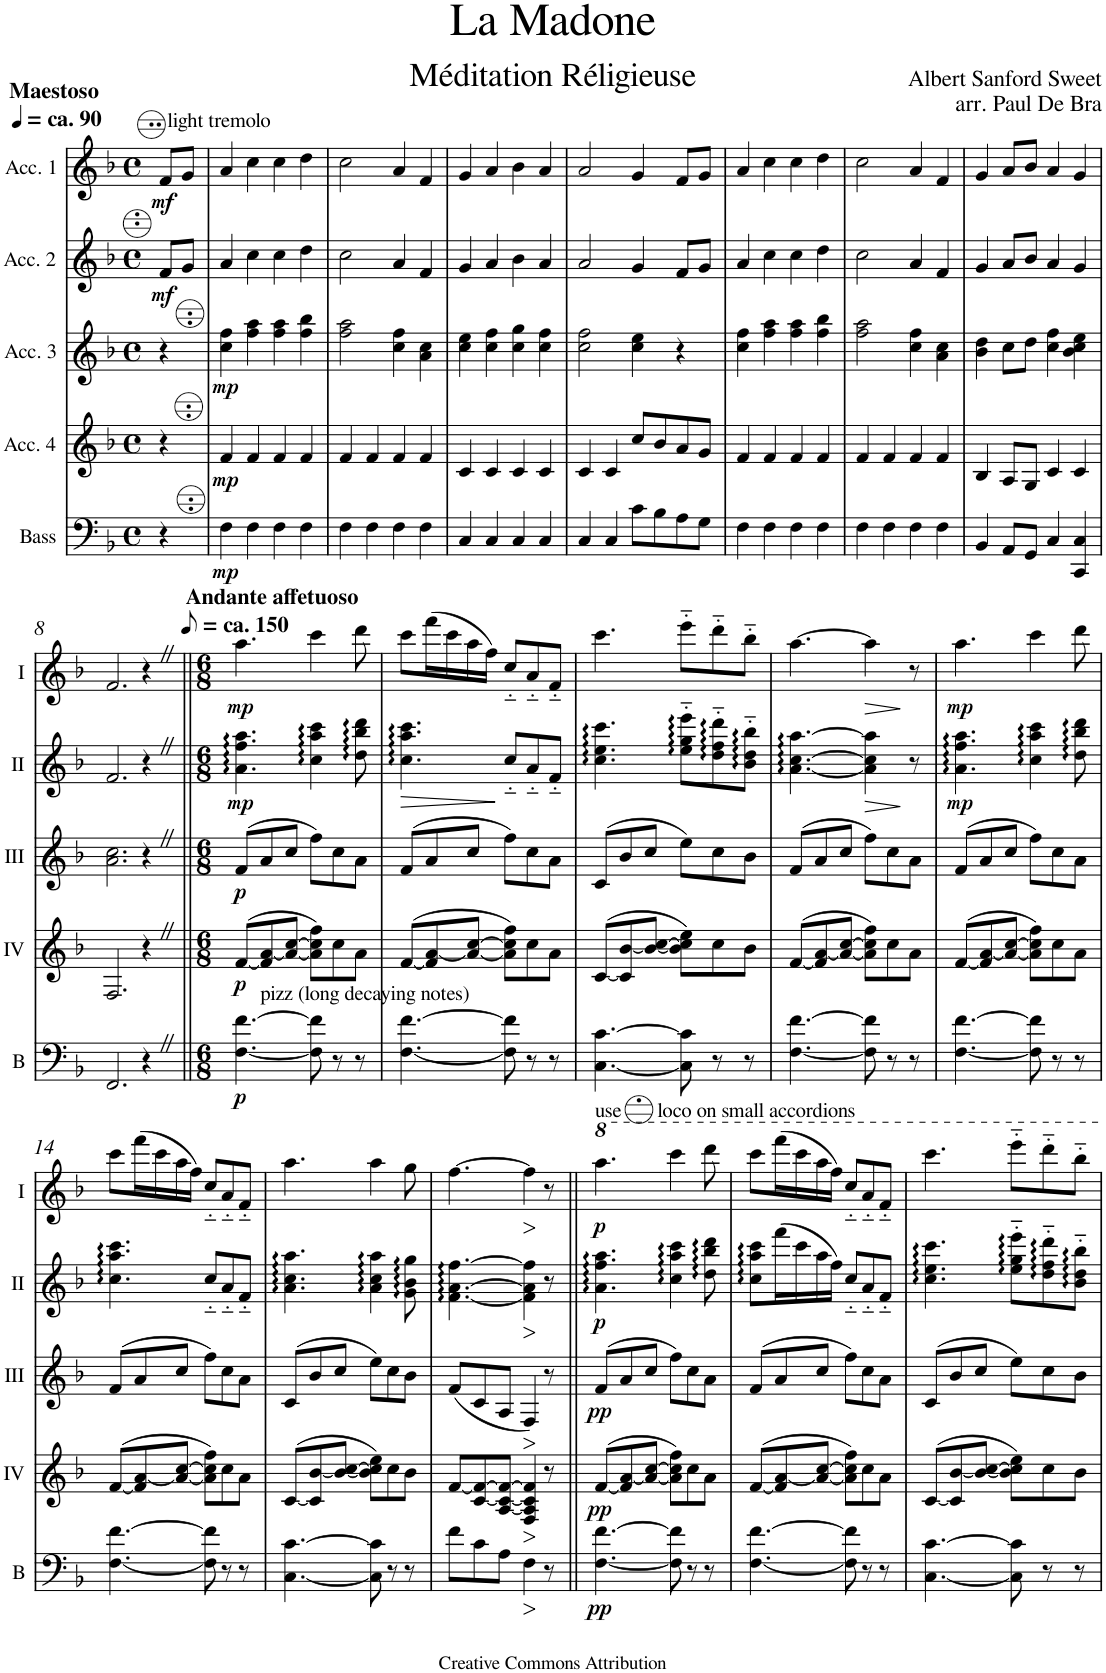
**kern	**dynam	**kern	**dynam	**kern	**dynam	**kern	**dynam	**kern	**dynam
*part5	*part5	*part4	*part4	*part3	*part3	*part2	*part2	*part1	*part1
*staff5	*staff5	*staff4	*staff4	*staff3	*staff3	*staff2	*staff2	*staff1	*staff1
*I"Bass	*	*I"Acc. 4	*	*I"Acc. 3	*	*I"Acc. 2	*	*I"Acc. 1	*
*I'B	*	*	*	*	*	*	*	*	*
*clefF4	*	*clefG2	*	*clefG2	*	*clefG2	*	*clefG2	*
*Trd7c12	*	*Trd7c12	*	*Trd7c12	*	*	*	*	*
*k[b-]	*	*k[b-]	*	*k[b-]	*	*k[b-]	*	*k[b-]	*
*M4/4	*	*M4/4	*	*M4/4	*	*M4/4	*	*M4/4	*
*met(c)	*	*met(c)	*	*met(c)	*	*met(c)	*	*met(c)	*
=	=	=	=	=	=	=	=	=	=
!	!	!	!	!	!	!	!	!LO:TX:a:B:t=ca. 90	!
!	!	!	!	!	!	!	!	!LO:TX:a:B:t=Maestoso	!
!	!	!	!	!	!	!	!	!LO:TX:a:t=light tremolo	!
!	!	!	!	!	!	!	!LO:DY:b	!	!LO:DY:b
4r	.	4r	.	4r	.	8f/L	mf	8f/L	mf
.	.	.	.	.	.	8g/J	.	8g/J	.
=1	=1	=1	=1	=1	=1	=1	=1	=1	=1
!	!LO:DY:b	!	!LO:DY:b	!	!LO:DY:b	!	!	!	!
4F\	mp	4f/	mp	4cc\ 4ff\	mp	4a/	.	4a/	.
4F\	.	4f/	.	4ff\ 4aa\	.	4cc\	.	4cc\	.
4F\	.	4f/	.	4ff\ 4aa\	.	4cc\	.	4cc\	.
4F\	.	4f/	.	4ff\ 4bb-\	.	4dd\	.	4dd\	.
=2	=2	=2	=2	=2	=2	=2	=2	=2	=2
4F\	.	4f/	.	2ff\ 2aa\	.	2cc\	.	2cc\	.
4F\	.	4f/	.	.	.	.	.	.	.
4F\	.	4f/	.	4cc\ 4ff\	.	4a/	.	4a/	.
4F\	.	4f/	.	4a\ 4cc\	.	4f/	.	4f/	.
=3	=3	=3	=3	=3	=3	=3	=3	=3	=3
4C/	.	4c/	.	4cc\ 4ee\	.	4g/	.	4g/	.
4C/	.	4c/	.	4cc\ 4ff\	.	4a/	.	4a/	.
4C/	.	4c/	.	4cc\ 4gg\	.	4b-\	.	4b-\	.
4C/	.	4c/	.	4cc\ 4ff\	.	4a/	.	4a/	.
=4	=4	=4	=4	=4	=4	=4	=4	=4	=4
4C/	.	4c/	.	2cc\ 2ff\	.	2a/	.	2a/	.
4C/	.	4c/	.	.	.	.	.	.	.
8c\L	.	8cc/L	.	4cc\ 4ee\	.	4g/	.	4g/	.
8B-\	.	8b-/	.	.	.	.	.	.	.
8A\	.	8a/	.	4r	.	8f/L	.	8f/L	.
8G\J	.	8g/J	.	.	.	8g/J	.	8g/J	.
=5	=5	=5	=5	=5	=5	=5	=5	=5	=5
4F\	.	4f/	.	4cc\ 4ff\	.	4a/	.	4a/	.
4F\	.	4f/	.	4ff\ 4aa\	.	4cc\	.	4cc\	.
4F\	.	4f/	.	4ff\ 4aa\	.	4cc\	.	4cc\	.
4F\	.	4f/	.	4ff\ 4bb-\	.	4dd\	.	4dd\	.
=6	=6	=6	=6	=6	=6	=6	=6	=6	=6
4F\	.	4f/	.	2ff\ 2aa\	.	2cc\	.	2cc\	.
4F\	.	4f/	.	.	.	.	.	.	.
4F\	.	4f/	.	4cc\ 4ff\	.	4a/	.	4a/	.
4F\	.	4f/	.	4a\ 4cc\	.	4f/	.	4f/	.
=7	=7	=7	=7	=7	=7	=7	=7	=7	=7
4BB-/	.	4B-/	.	4b-\ 4dd\	.	4g/	.	4g/	.
8AA/L	.	8A/L	.	8cc\L	.	8a/L	.	8a/L	.
8GG/J	.	8G/J	.	8dd\J	.	8b-/J	.	8b-/J	.
4C/	.	4c/	.	4cc\ 4ff\	.	4a/	.	4a/	.
4CC/ 4C/	.	4c/	.	4b-\ 4cc\ 4ee\	.	4g/	.	4g/	.
!!LO:LB:g=z
=8	=8	=8	=8	=8	=8	=8	=8	=8	=8
2.FF/	.	2.F/	.	2.a\ 2.cc\	.	2.f/	.	2.f/	.
4r	.	4r	.	4r	.	4r	.	4r	.
=9||	=9||	=9||	=9||	=9||	=9||	=9||	=9||	=9||	=9||
*M6/8	*	*M6/8	*	*M6/8	*	*M6/8	*	*M6/8	*
!	!	!	!	!	!	!	!	!LO:TX:a:B:t=ca. 150	!
!	!	!	!	!	!	!	!	!LO:TX:a:B:t=Andante affetuoso	!
!	!LO:DY:b	!	!LO:DY:b	!	!LO:DY:b	!	!LO:DY:b	!	!LO:DY:b
*^	*	*	*	*	*	*	*	*	*
[4.F\ [4.f\	8ryy	p	([8f/L	p	(8f/L	p	4.a\ 4.ff\ 4.aa\	mp	4.aa\	mp
!	!LO:TX:a:t=pizz (long decaying notes)	!	!	!	!	!	!	!	!	!
.	2ryy	.	8f/] [<8a/	.	8a/	.	.	.	.	.
.	.	.	8a/_ [8cc/J	.	8cc/J	.	.	.	.	.
8F\] 8f\]	.	.	8a\] 8cc\] 8ff\L)	.	8ff\L)	.	4cc\ 4aa\ 4ccc\	.	4ccc\	.
8r	.	.	8cc\	.	8cc\	.	.	.	.	.
8r	8ryy	.	8a\J	.	8a\J	.	8dd\ 8bb-\ 8ddd\	.	8ddd\	.
=10	=10	=10	=10	=10	=10	=10	=10	=10	=10	=10
!	!	!	!	!	!	!	!	!LO:HP:b	!	!
*v	*v	*	*	*	*	*	*	*	*	*
[4.F\ [4.f\	.	([8f/L	.	(8f/L	.	4.cc\ 4.aa\ 4.ccc\	>	8ccc\L	.
.	.	8f/] [<8a/	.	8a/	.	.	.	(16fff\L	.
.	.	.	.	.	.	.	.	16ccc\	.
.	.	8a/_ [8cc/J	.	8cc/J	.	.	.	16aa\	.
.	.	.	.	.	.	.	.	16ff\JJ)	.
8F\] 8f\]	.	8a\] 8cc\] 8ff\L)	.	8ff\L)	.	8cc/L	]	8cc/L	.
8r	.	8cc\	.	8cc\	.	8a/	.	8a/	.
8r	.	8a\J	.	8a\J	.	8f/J	.	8f/J	.
=11	=11	=11	=11	=11	=11	=11	=11	=11	=11
[4.C\ [4.c\	.	([8c/L	.	(8c/L	.	4.cc\ 4.ee\ 4.ccc\	.	4.ccc\	.
.	.	8c/] [<8b-/	.	8b-/	.	.	.	.	.
.	.	8b-/_ [8cc/J	.	8cc/J	.	.	.	.	.
8C\] 8c\]	.	8b-\] 8cc\] 8ee\L)	.	8ee\L)	.	8ee\ 8gg\ 8eee\L	.	8eee\L	.
8r	.	8cc\	.	8cc\	.	8dd\ 8ff\ 8ddd\	.	8ddd\	.
8r	.	8b-\J	.	8b-\J	.	8b-\ 8dd\ 8bb-\J	.	8bb-\J	.
=12	=12	=12	=12	=12	=12	=12	=12	=12	=12
[4.F\ [4.f\	.	([8f/L	.	(8f/L	.	[4.a\ [4.cc\ [4.aa\	.	[4.aa\	.
.	.	8f/] [<8a/	.	8a/	.	.	.	.	.
.	.	8a/_ [8cc/J	.	8cc/J	.	.	.	.	.
!	!	!	!	!	!	!	!LO:HP:b	!	!LO:HP:b
8F\] 8f\]	.	8a\] 8cc\] 8ff\L)	.	8ff\L)	.	4a\] 4cc\] 4aa\]	>	4aa\]	>
8r	.	8cc\	.	8cc\	.	.	.	.	.
8r	.	8a\J	.	8a\J	.	8r	]	8r	]
=13	=13	=13	=13	=13	=13	=13	=13	=13	=13
!	!	!	!	!	!	!	!LO:DY:b	!	!LO:DY:b
[4.F\ [4.f\	.	([8f/L	.	(8f/L	.	4.a\ 4.ff\ 4.aa\	mp	4.aa\	mp
.	.	8f/] [<8a/	.	8a/	.	.	.	.	.
.	.	8a/_ [8cc/J	.	8cc/J	.	.	.	.	.
8F\] 8f\]	.	8a\] 8cc\] 8ff\L)	.	8ff\L)	.	4cc\ 4aa\ 4ccc\	.	4ccc\	.
8r	.	8cc\	.	8cc\	.	.	.	.	.
8r	.	8a\J	.	8a\J	.	8dd\ 8bb-\ 8ddd\	.	8ddd\	.
!!LO:LB:g=z
=14	=14	=14	=14	=14	=14	=14	=14	=14	=14
[4.F\ [4.f\	.	([8f/L	.	(8f/L	.	4.cc\ 4.aa\ 4.ccc\	.	8ccc\L	.
.	.	8f/] [<8a/	.	8a/	.	.	.	(16fff\L	.
.	.	.	.	.	.	.	.	16ccc\	.
.	.	8a/_ [8cc/J	.	8cc/J	.	.	.	16aa\	.
.	.	.	.	.	.	.	.	16ff\JJ)	.
8F\] 8f\]	.	8a\] 8cc\] 8ff\L)	.	8ff\L)	.	8cc/L	.	8cc/L	.
8r	.	8cc\	.	8cc\	.	8a/	.	8a/	.
8r	.	8a\J	.	8a\J	.	8f/J	.	8f/J	.
=15	=15	=15	=15	=15	=15	=15	=15	=15	=15
[4.C\ [4.c\	.	([8c/L	.	(8c/L	.	4.a\ 4.cc\ 4.aa\	.	4.aa\	.
.	.	8c/] [<8b-/	.	8b-/	.	.	.	.	.
.	.	8b-/_ [8cc/J	.	8cc/J	.	.	.	.	.
8C\] 8c\]	.	8b-\] 8cc\] 8ee\L)	.	8ee\L)	.	4a\ 4cc\ 4aa\	.	4aa\	.
8r	.	8cc\	.	8cc\	.	.	.	.	.
8r	.	8b-\J	.	8b-\J	.	8g\ 8b-\ 8gg\	.	8gg\	.
=16	=16	=16	=16	=16	=16	=16	=16	=16	=16
8f\L	.	[8f/L	.	(8f/L	.	[4.f\ [4.a\ [4.ff\	.	[4.ff\	.
8c\	.	[8c/ 8f/_	.	8c/	.	.	.	.	.
8A\J	.	[8A/ 8c/_ 8f/_J	.	8A/J	.	.	.	.	.
!	!LO:HP:b	!	!LO:HP:b	!	!LO:HP:b	!	!LO:HP:b	!	!LO:HP:b
4F\	>	4F/ 4A/] 4c/] 4f/]	>	4F/)	>	4f\] 4a\] 4ff\]	>	4ff\]	>
8r	]	8r	]	8r	]	8r	]	8r	]
=17||	=17||	=17||	=17||	=17||	=17||	=17||	=17||	=17||	=17||
!	!	!	!	!	!	!	!	!LO:TX:a:t=use       loco on small accordions	!
!	!LO:DY:b	!	!LO:DY:b	!	!LO:DY:b	!	!LO:DY:b	!	!LO:DY:b
[4.F\ [4.f\	pp	([8f/L	pp	(8f/L	pp	4.a\ 4.ff\ 4.aa\	p	4.aaa\	p
.	.	8f/] [<8a/	.	8a/	.	.	.	.	.
.	.	8a/_ [8cc/J	.	8cc/J	.	.	.	.	.
8F\] 8f\]	.	8a\] 8cc\] 8ff\L)	.	8ff\L)	.	4cc\ 4aa\ 4ccc\	.	4cccc\	.
8r	.	8cc\	.	8cc\	.	.	.	.	.
8r	.	8a\J	.	8a\J	.	8dd\ 8bb-\ 8ddd\	.	8dddd\	.
=18	=18	=18	=18	=18	=18	=18	=18	=18	=18
[4.F\ [4.f\	.	([8f/L	.	(8f/L	.	8cc\ 8aa\ 8ccc\L	.	8cccc\L	.
.	.	8f/] [<8a/	.	8a/	.	(16fff\L	.	(16ffff\L	.
.	.	.	.	.	.	16ccc\	.	16cccc\	.
.	.	8a/_ [8cc/J	.	8cc/J	.	16aa\	.	16aaa\	.
.	.	.	.	.	.	16ff\JJ)	.	16fff\JJ)	.
8F\] 8f\]	.	8a\] 8cc\] 8ff\L)	.	8ff\L)	.	8cc/L	.	8ccc/L	.
8r	.	8cc\	.	8cc\	.	8a/	.	8aa/	.
8r	.	8a\J	.	8a\J	.	8f/J	.	8ff/J	.
=19	=19	=19	=19	=19	=19	=19	=19	=19	=19
[4.C\ [4.c\	.	([8c/L	.	(8c/L	.	4.cc\ 4.ee\ 4.ccc\	.	4.cccc\	.
.	.	8c/] [<8b-/	.	8b-/	.	.	.	.	.
.	.	8b-/_ [8cc/J	.	8cc/J	.	.	.	.	.
8C\] 8c\]	.	8b-\] 8cc\] 8ee\L)	.	8ee\L)	.	8ee\'~ 8gg\'~ 8eee\'~L	.	8eeee\L	.
8r	.	8cc\	.	8cc\	.	8dd\'~ 8ff\'~ 8ddd\'~	.	8dddd\	.
8r	.	8b-\J	.	8b-\J	.	8b-\'~ 8dd\'~ 8bb-\'~J	.	8bbb-\J	.
=	=	=	=	=	=	=	=	=	=
*-	*-	*-	*-	*-	*-	*-	*-	*-	*-
